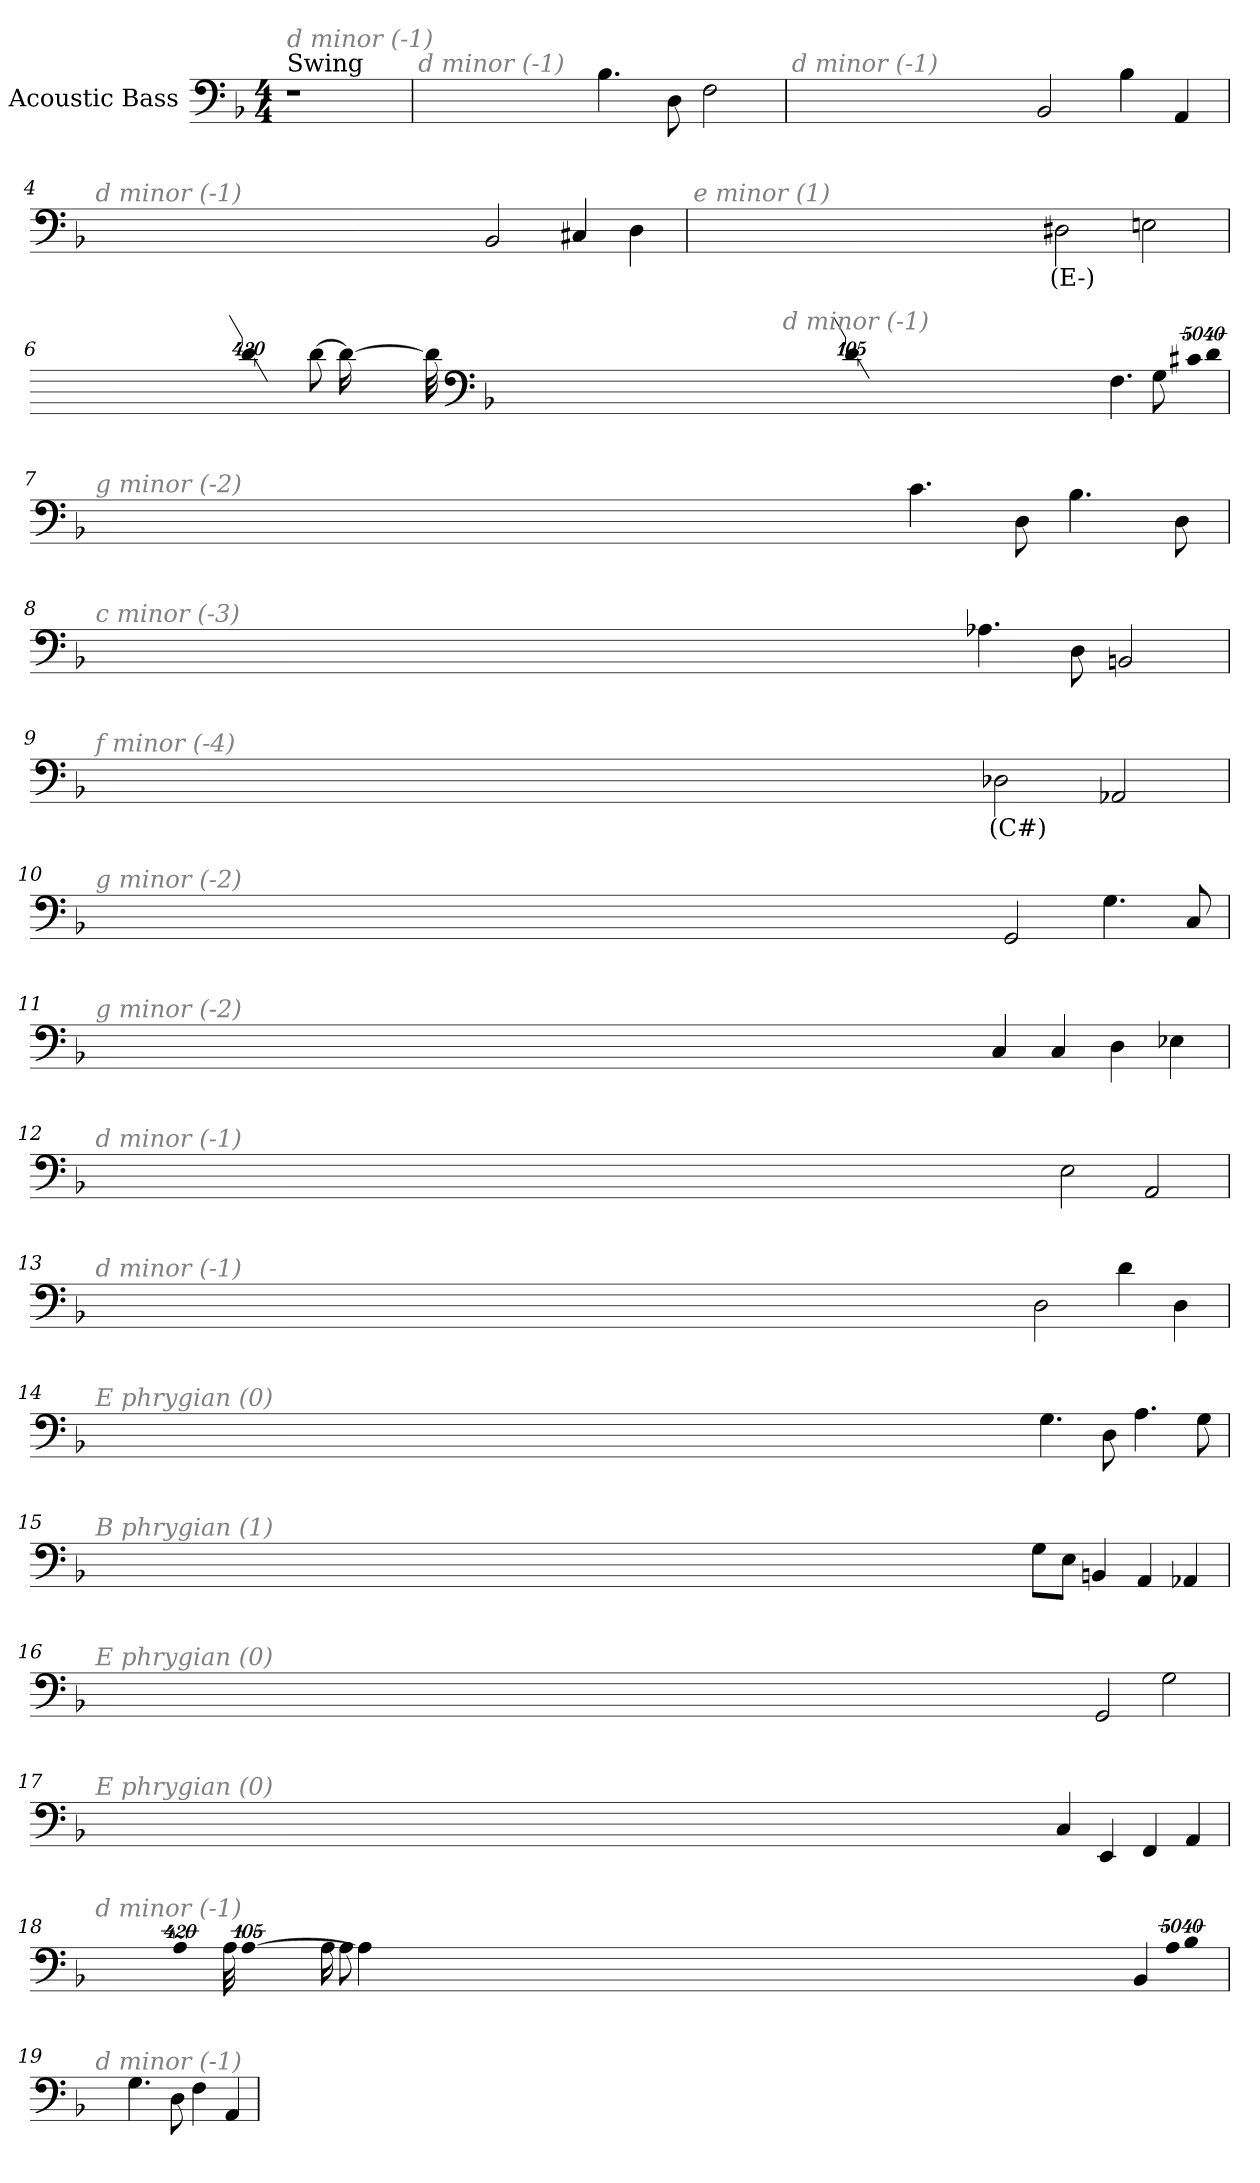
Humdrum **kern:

**kern	**text
*part1	*part1
*staff1	*staff1
*I"Acoustic Bass	*
*clefF4	*
*ITrd7c12	*
*k[b-]	*
*F:	*
*M4/4	*
*MM194	*
=1	=1
!LO:TX:a:t=Swing	!
!LO:TX:i:color=#808080:t=d minor (-1)	!
1r	.
=2	=2
!LO:TX:i:color=#808080:t=d minor (-1)	!
4.BB-	.
8DD	.
2FF	.
=3	=3
!LO:TX:i:color=#808080:t=d minor (-1)	!
2BBB-	.
4BB-	.
4AAA	.
=4	=4
!LO:TX:i:color=#808080:t=d minor (-1)	!
2BBB-	.
4CC#X	.
4DD	.
=5	=5
!LO:TX:i:color=#808080:t=e minor (1)	!
2DD#Xi	(E-)
2EEn	.
=6	=6
!LO:TX:i:color=#808080:t=d minor (-1)	!
4.FF	.
8GG	.
!LO:N:vis=8	!
40320%3347C#X	.
!LO:N:vis=4	!
[20160%3347D	.
!LO:N:vis=1024	!
13440%13D_	.
8D_	.
16D_	.
32D_	.
!LO:N:vis=1024%31	!
13440%407D]	.
=7	=7
!LO:TX:i:color=#808080:t=g minor (-2)	!
4.C	.
8DD	.
4.BB-	.
8DD	.
=8	=8
!LO:TX:i:color=#808080:t=c minor (-3)	!
4.AA-X	.
8DD	.
2BBBn	.
=9	=9
!LO:TX:i:color=#808080:t=f minor (-4)	!
2DD-Xi	(C#)
2AAA-X	.
=10	=10
!LO:TX:i:color=#808080:t=g minor (-2)	!
2GGG	.
4.GG	.
8CC	.
=11	=11
!LO:TX:i:color=#808080:t=g minor (-2)	!
4CC	.
4CC	.
4DD	.
4EE-X	.
=12	=12
!LO:TX:i:color=#808080:t=d minor (-1)	!
2EE	.
2AAA	.
=13	=13
!LO:TX:i:color=#808080:t=d minor (-1)	!
2DD	.
4D	.
4DD	.
=14	=14
!LO:TX:i:color=#808080:t=E phrygian (0)	!
4.GG	.
8DD	.
4.AA	.
8GG	.
=15	=15
!LO:TX:i:color=#808080:t=B phrygian (1)	!
8GGL	.
8EEJ	.
4BBBn	.
4AAA	.
4AAA-X	.
=16	=16
!LO:TX:i:color=#808080:t=E phrygian (0)	!
2GGG	.
2GG	.
=17	=17
!LO:TX:i:color=#808080:t=E phrygian (0)	!
4CC	.
4EEE	.
4FFF	.
4AAA	.
=18	=18
!LO:TX:i:color=#808080:t=d minor (-1)	!
4BBB-	.
!LO:N:vis=8	!
40320%3347AA	.
!LO:N:vis=4	!
20160%3347BB-	.
!LO:N:vis=1024	!
[13440%13AA	.
4AA_	.
8AA_	.
16AA_	.
32AA_	.
!LO:N:vis=1024%31	!
13440%407AA]	.
=19	=19
!LO:TX:i:color=#808080:t=d minor (-1)	!
4.GG	.
8DD	.
4FF	.
4AAA	.
=	=
*-	*-
